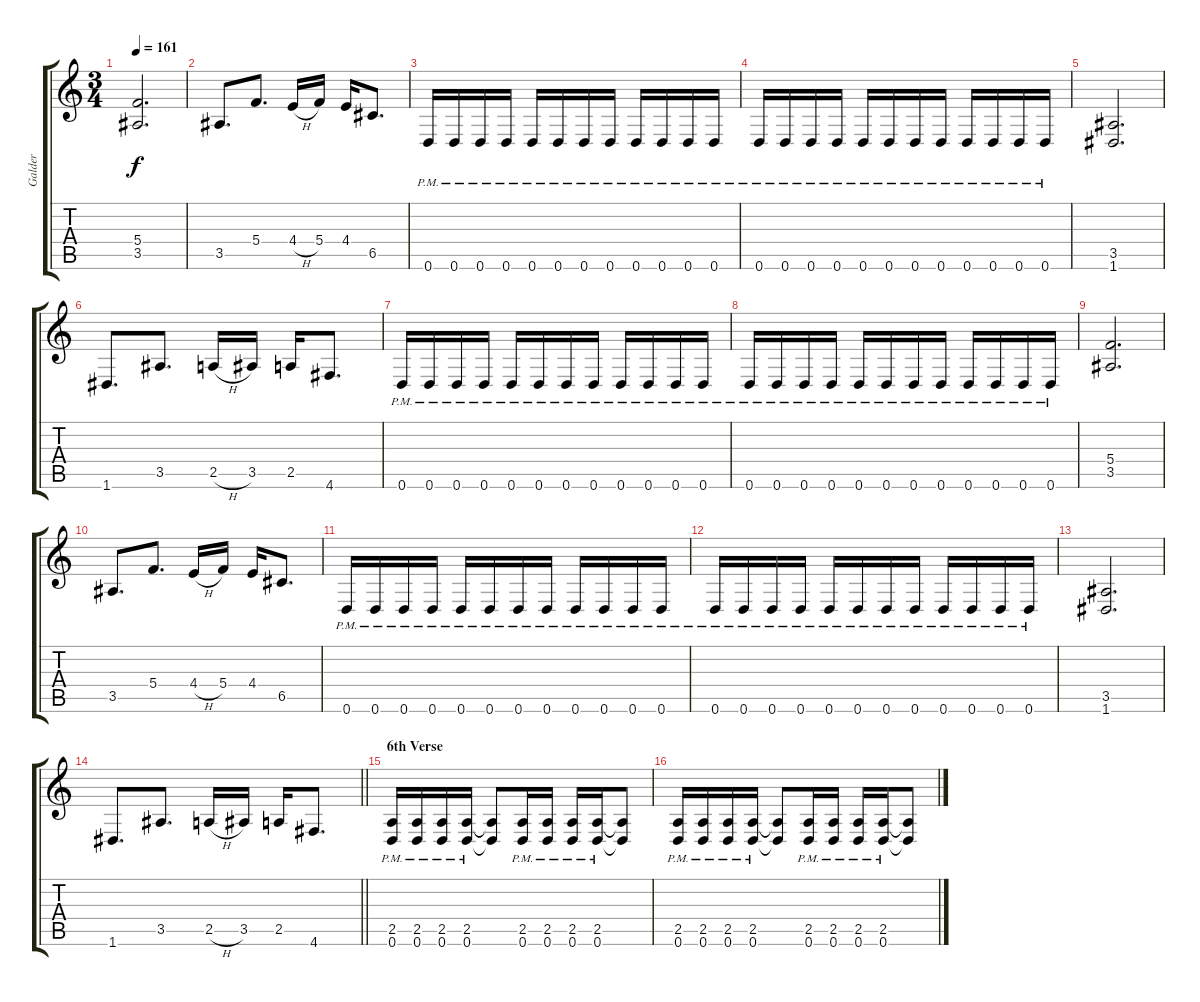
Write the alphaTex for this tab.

\track ("Galder" "Galder") {instrument overdrivenguitar}
\staff {score tabs}
\tuning (D4 A3 F3 C3 G2 D2) {hide}
\ts (3 4)
\tempo 161
\clef g2
\ks c
(5.4 3.5).2{d dy f} |
3.5.8{d} 5.4.8{d} 4.4{h}.16 5.4.16 4.4.16 6.5.8{d} |
0.6{pm}.16 0.6{pm}.16 0.6{pm}.16 0.6{pm}.16 0.6{pm}.16 0.6{pm}.16 0.6{pm}.16 0.6{pm}.16 0.6{pm}.16 0.6{pm}.16 0.6{pm}.16 0.6{pm}.16 |
0.6{pm}.16 0.6{pm}.16 0.6{pm}.16 0.6{pm}.16 0.6{pm}.16 0.6{pm}.16 0.6{pm}.16 0.6{pm}.16 0.6{pm}.16 0.6{pm}.16 0.6{pm}.16 0.6{pm}.16 |
(3.5 1.6).2{d} |
1.6.8{d} 3.5.8{d} 2.5{h}.16 3.5.16 2.5.16 4.6.8{d} |
0.6{pm}.16 0.6{pm}.16 0.6{pm}.16 0.6{pm}.16 0.6{pm}.16 0.6{pm}.16 0.6{pm}.16 0.6{pm}.16 0.6{pm}.16 0.6{pm}.16 0.6{pm}.16 0.6{pm}.16 |
0.6{pm}.16 0.6{pm}.16 0.6{pm}.16 0.6{pm}.16 0.6{pm}.16 0.6{pm}.16 0.6{pm}.16 0.6{pm}.16 0.6{pm}.16 0.6{pm}.16 0.6{pm}.16 0.6{pm}.16 |
(5.4 3.5).2{d} |
3.5.8{d} 5.4.8{d} 4.4{h}.16 5.4.16 4.4.16 6.5.8{d} |
0.6{pm}.16 0.6{pm}.16 0.6{pm}.16 0.6{pm}.16 0.6{pm}.16 0.6{pm}.16 0.6{pm}.16 0.6{pm}.16 0.6{pm}.16 0.6{pm}.16 0.6{pm}.16 0.6{pm}.16 |
0.6{pm}.16 0.6{pm}.16 0.6{pm}.16 0.6{pm}.16 0.6{pm}.16 0.6{pm}.16 0.6{pm}.16 0.6{pm}.16 0.6{pm}.16 0.6{pm}.16 0.6{pm}.16 0.6{pm}.16 |
(3.5 1.6).2{d} |
\barLineRight lightlight
1.6.8{d} 3.5.8{d} 2.5{h}.16 3.5.16 2.5.16 4.6.8{d} |
\section ("" "6th Verse")
(2.5{pm} 0.6{pm}).16 (2.5{pm} 0.6{pm}).16 (2.5{pm} 0.6{pm}).16 (2.5{pm} 0.6{pm}).16 (2.5{t} 0.6{t}).8 (2.5{pm} 0.6{pm}).16 (2.5{pm} 0.6{pm}).16 (2.5{pm} 0.6{pm}).16 (2.5{pm} 0.6{pm}).16 (2.5{t} 0.6{t}).8 |
(2.5{pm} 0.6{pm}).16 (2.5{pm} 0.6{pm}).16 (2.5{pm} 0.6{pm}).16 (2.5{pm} 0.6{pm}).16 (2.5{t} 0.6{t}).8 (2.5{pm} 0.6{pm}).16 (2.5{pm} 0.6{pm}).16 (2.5{pm} 0.6{pm}).16 (2.5{pm} 0.6{pm}).16 (2.5{t} 0.6{t}).8
